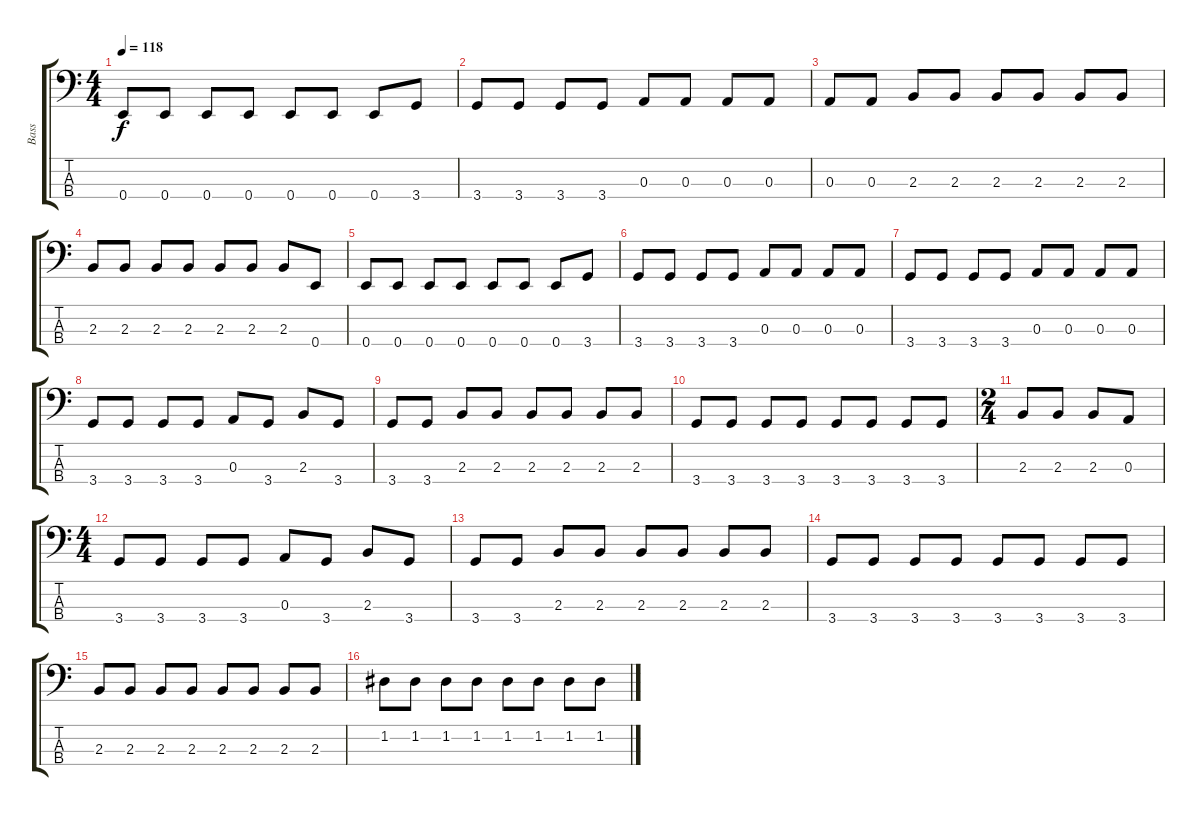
\track ("Bass" "Bass") {instrument electricbassfinger}
\staff {score tabs}
\tuning (G2 D2 A1 E1) {hide}
\ts (4 4)
\tempo 118
\clef f4
\ks c
0.4.8{dy f} 0.4.8 0.4.8 0.4.8 0.4.8 0.4.8 0.4.8 3.4.8 |
3.4.8 3.4.8 3.4.8 3.4.8 0.3.8 0.3.8 0.3.8 0.3.8 |
0.3.8 0.3.8 2.3.8 2.3.8 2.3.8 2.3.8 2.3.8 2.3.8 |
2.3.8 2.3.8 2.3.8 2.3.8 2.3.8 2.3.8 2.3.8 0.4.8 |
0.4.8 0.4.8 0.4.8 0.4.8 0.4.8 0.4.8 0.4.8 3.4.8 |
3.4.8 3.4.8 3.4.8 3.4.8 0.3.8 0.3.8 0.3.8 0.3.8 |
3.4.8 3.4.8 3.4.8 3.4.8 0.3.8 0.3.8 0.3.8 0.3.8 |
3.4.8 3.4.8 3.4.8 3.4.8 0.3.8 3.4.8 2.3.8 3.4.8 |
3.4.8 3.4.8 2.3.8 2.3.8 2.3.8 2.3.8 2.3.8 2.3.8 |
3.4.8 3.4.8 3.4.8 3.4.8 3.4.8 3.4.8 3.4.8 3.4.8 |
\ts (2 4)
2.3.8 2.3.8 2.3.8 0.3.8 |
\ts (4 4)
3.4.8 3.4.8 3.4.8 3.4.8 0.3.8 3.4.8 2.3.8 3.4.8 |
3.4.8 3.4.8 2.3.8 2.3.8 2.3.8 2.3.8 2.3.8 2.3.8 |
3.4.8 3.4.8 3.4.8 3.4.8 3.4.8 3.4.8 3.4.8 3.4.8 |
2.3.8 2.3.8 2.3.8 2.3.8 2.3.8 2.3.8 2.3.8 2.3.8 |
1.2.8 1.2.8 1.2.8 1.2.8 1.2.8 1.2.8 1.2.8 1.2.8
